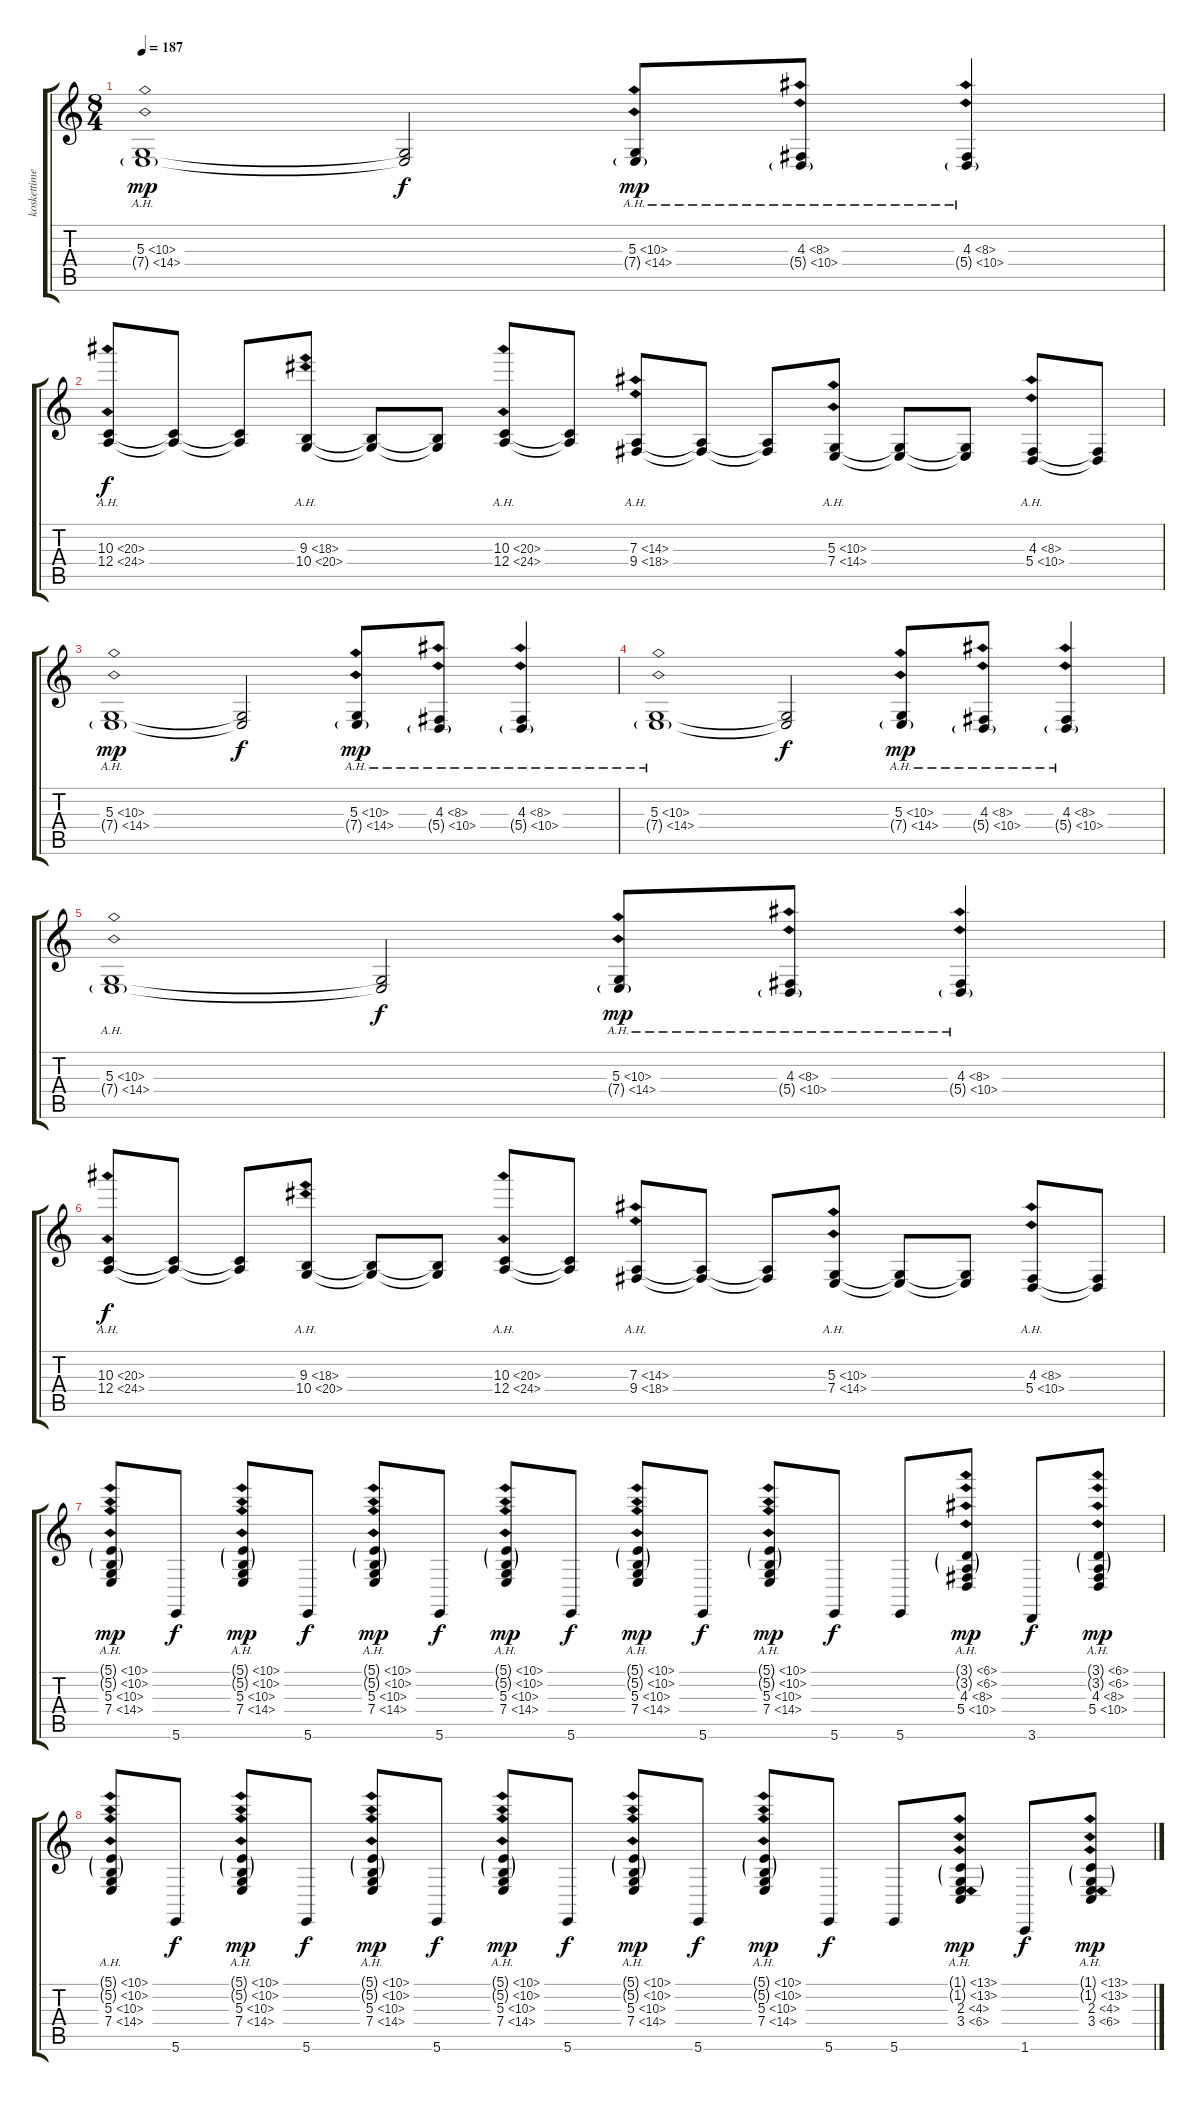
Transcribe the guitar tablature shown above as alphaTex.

\track ("koskettimet 1" "koskettime") {instrument stringensemble1}
\staff {score tabs}
\tuning (B3 Gb3 D3 A2 E2 B1) {hide}
\ts (8 4)
\tempo 187
\clef g2
\ks c
(5.3{ah 5} 7.4{ah 7 g}).1{dy mp} (5.3{t} 7.4{t}).2{dy f} (5.3{ah 5} 7.4{ah 7 g}).8{dy mp} (4.3{ah 4} 5.4{ah 5 g}).8 (4.3{ah 4} 5.4{ah 5 g}).4 |
(10.3{ah 10} 12.4{ah 12}).8{dy f} (10.3{t} 12.4{t}).8 (10.3{t} 12.4{t}).8 (9.3{ah 9} 10.4{ah 10}).8 (9.3{t} 10.4{t}).8 (9.3{t} 10.4{t}).8 (10.3{ah 10} 12.4{ah 12}).8 (10.3{t} 12.4{t}).8 (7.3{ah 7} 9.4{ah 9}).8 (7.3{t} 9.4{t}).8 (7.3{t} 9.4{t}).8 (5.3{ah 5} 7.4{ah 7}).8 (5.3{t} 7.4{t}).8 (5.3{t} 7.4{t}).8 (4.3{ah 4} 5.4{ah 5}).8 (4.3{t} 5.4{t}).8 |
(5.3{ah 5} 7.4{ah 7 g}).1{dy mp} (5.3{t} 7.4{t}).2{dy f} (5.3{ah 5} 7.4{ah 7 g}).8{dy mp} (4.3{ah 4} 5.4{ah 5 g}).8 (4.3{ah 4} 5.4{ah 5 g}).4 |
(5.3{ah 5} 7.4{ah 7 g}).1 (5.3{t} 7.4{t}).2{dy f} (5.3{ah 5} 7.4{ah 7 g}).8{dy mp} (4.3{ah 4} 5.4{ah 5 g}).8 (4.3{ah 4} 5.4{ah 5 g}).4 |
(5.3{ah 5} 7.4{ah 7 g}).1 (5.3{t} 7.4{t}).2{dy f} (5.3{ah 5} 7.4{ah 7 g}).8{dy mp} (4.3{ah 4} 5.4{ah 5 g}).8 (4.3{ah 4} 5.4{ah 5 g}).4 |
(10.3{ah 10} 12.4{ah 12}).8{dy f} (10.3{t} 12.4{t}).8 (10.3{t} 12.4{t}).8 (9.3{ah 9} 10.4{ah 10}).8 (9.3{t} 10.4{t}).8 (9.3{t} 10.4{t}).8 (10.3{ah 10} 12.4{ah 12}).8 (10.3{t} 12.4{t}).8 (7.3{ah 7} 9.4{ah 9}).8 (7.3{t} 9.4{t}).8 (7.3{t} 9.4{t}).8 (5.3{ah 5} 7.4{ah 7}).8 (5.3{t} 7.4{t}).8 (5.3{t} 7.4{t}).8 (4.3{ah 4} 5.4{ah 5}).8 (4.3{t} 5.4{t}).8 |
(5.1{ah 5 g} 5.2{ah 5 g} 5.3{ah 5} 7.4{ah 7}).8{dy mp} 5.6.8{dy f} (5.1{ah 5 g} 5.2{ah 5 g} 5.3{ah 5} 7.4{ah 7}).8{dy mp} 5.6.8{dy f} (5.1{ah 5 g} 5.2{ah 5 g} 5.3{ah 5} 7.4{ah 7}).8{dy mp} 5.6.8{dy f} (5.1{ah 5 g} 5.2{ah 5 g} 5.3{ah 5} 7.4{ah 7}).8{dy mp} 5.6.8{dy f} (5.1{ah 5 g} 5.2{ah 5 g} 5.3{ah 5} 7.4{ah 7}).8{dy mp} 5.6.8{dy f} (5.1{ah 5 g} 5.2{ah 5 g} 5.3{ah 5} 7.4{ah 7}).8{dy mp} 5.6.8{dy f} 5.6.8 (3.1{ah 3 g} 3.2{ah 3 g} 4.3{ah 4} 5.4{ah 5}).8{dy mp} 3.6.8{dy f} (3.1{ah 3 g} 3.2{ah 3 g} 4.3{ah 4} 5.4{ah 5}).8{dy mp} |
(5.1{ah 5 g} 5.2{ah 5 g} 5.3{ah 5} 7.4{ah 7}).8 5.6.8{dy f} (5.1{ah 5 g} 5.2{ah 5 g} 5.3{ah 5} 7.4{ah 7}).8{dy mp} 5.6.8{dy f} (5.1{ah 5 g} 5.2{ah 5 g} 5.3{ah 5} 7.4{ah 7}).8{dy mp} 5.6.8{dy f} (5.1{ah 5 g} 5.2{ah 5 g} 5.3{ah 5} 7.4{ah 7}).8{dy mp} 5.6.8{dy f} (5.1{ah 5 g} 5.2{ah 5 g} 5.3{ah 5} 7.4{ah 7}).8{dy mp} 5.6.8{dy f} (5.1{ah 5 g} 5.2{ah 5 g} 5.3{ah 5} 7.4{ah 7}).8{dy mp} 5.6.8{dy f} 5.6.8 (1.1{ah 12 g} 1.2{ah 12 g} 2.3{ah 2} 3.4{ah 3}).8{dy mp} 1.6.8{dy f} (1.1{ah 12 g} 1.2{ah 12 g} 2.3{ah 2} 3.4{ah 3}).8{dy mp}
